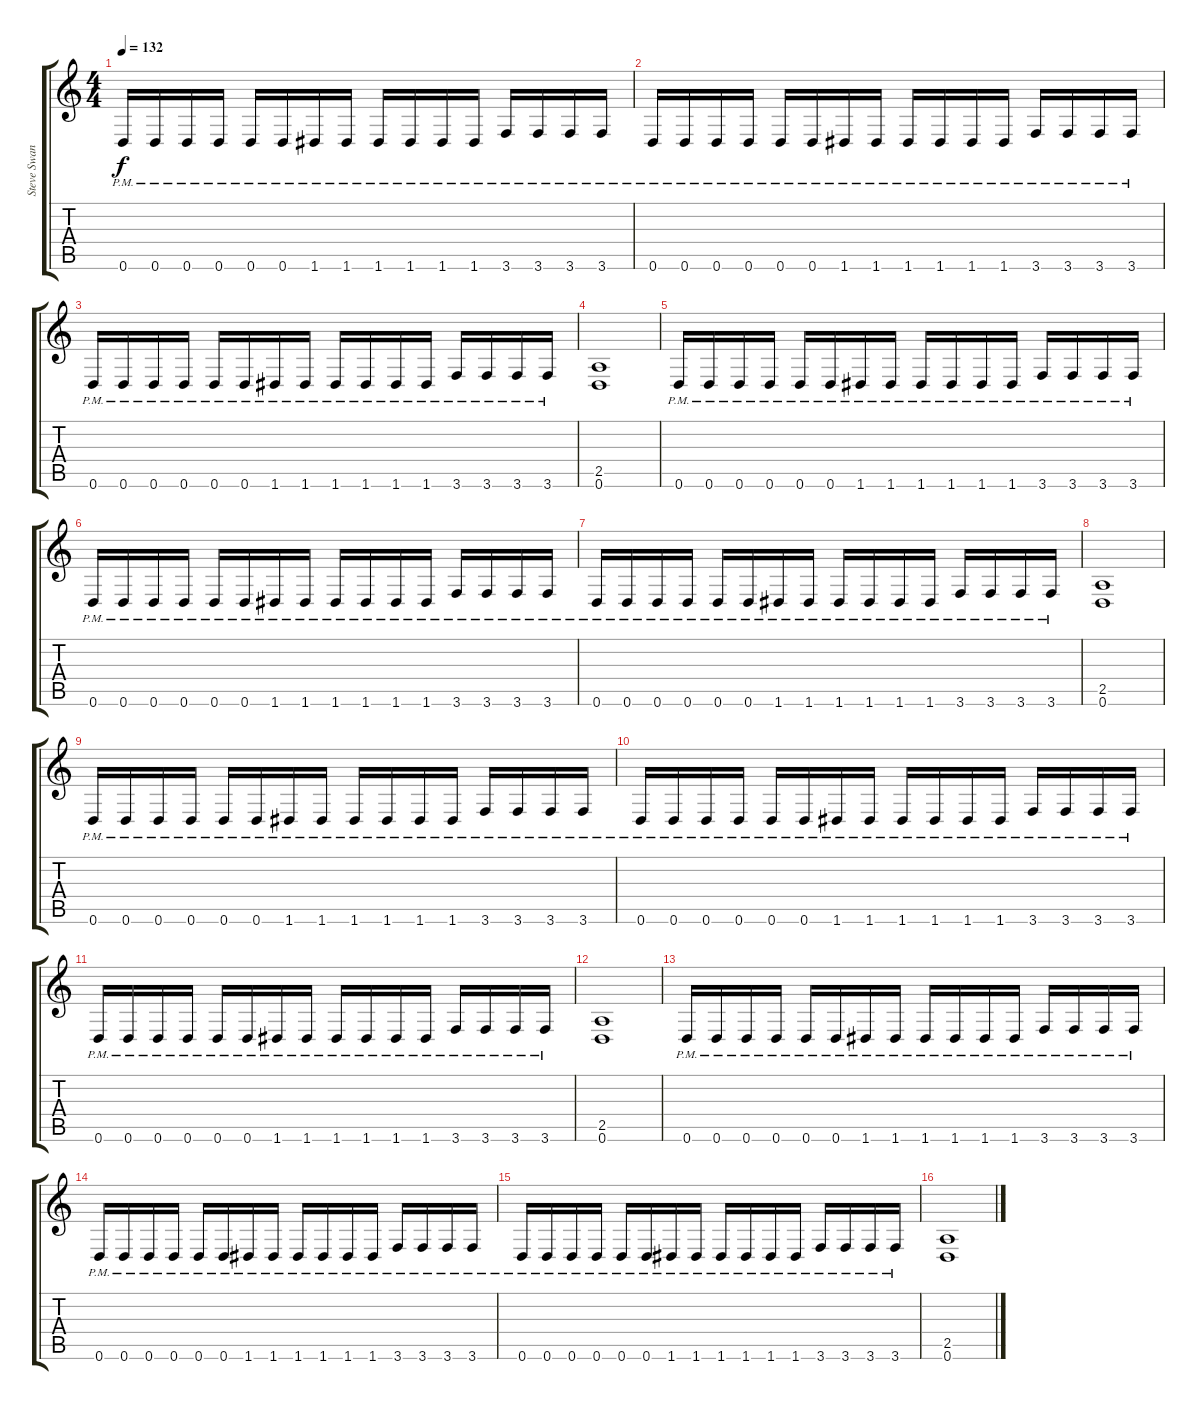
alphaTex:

\track ("Steve Swanson (Rythm Guitar+Solo)" "Steve Swan") {instrument overdrivenguitar}
\staff {score tabs}
\tuning (D4 A3 F3 C3 G2 D2) {hide}
\ts (4 4)
\tempo 132
\clef g2
\ks c
0.6{pm}.16{dy f} 0.6{pm}.16 0.6{pm}.16 0.6{pm}.16 0.6{pm}.16 0.6{pm}.16 1.6{pm}.16 1.6{pm}.16 1.6{pm}.16 1.6{pm}.16 1.6{pm}.16 1.6{pm}.16 3.6{pm}.16 3.6{pm}.16 3.6{pm}.16 3.6{pm}.16 |
0.6{pm}.16 0.6{pm}.16 0.6{pm}.16 0.6{pm}.16 0.6{pm}.16 0.6{pm}.16 1.6{pm}.16 1.6{pm}.16 1.6{pm}.16 1.6{pm}.16 1.6{pm}.16 1.6{pm}.16 3.6{pm}.16 3.6{pm}.16 3.6{pm}.16 3.6{pm}.16 |
0.6{pm}.16 0.6{pm}.16 0.6{pm}.16 0.6{pm}.16 0.6{pm}.16 0.6{pm}.16 1.6{pm}.16 1.6{pm}.16 1.6{pm}.16 1.6{pm}.16 1.6{pm}.16 1.6{pm}.16 3.6{pm}.16 3.6{pm}.16 3.6{pm}.16 3.6{pm}.16 |
(2.5 0.6).1 |
0.6{pm}.16 0.6{pm}.16 0.6{pm}.16 0.6{pm}.16 0.6{pm}.16 0.6{pm}.16 1.6{pm}.16 1.6{pm}.16 1.6{pm}.16 1.6{pm}.16 1.6{pm}.16 1.6{pm}.16 3.6{pm}.16 3.6{pm}.16 3.6{pm}.16 3.6{pm}.16 |
0.6{pm}.16 0.6{pm}.16 0.6{pm}.16 0.6{pm}.16 0.6{pm}.16 0.6{pm}.16 1.6{pm}.16 1.6{pm}.16 1.6{pm}.16 1.6{pm}.16 1.6{pm}.16 1.6{pm}.16 3.6{pm}.16 3.6{pm}.16 3.6{pm}.16 3.6{pm}.16 |
0.6{pm}.16 0.6{pm}.16 0.6{pm}.16 0.6{pm}.16 0.6{pm}.16 0.6{pm}.16 1.6{pm}.16 1.6{pm}.16 1.6{pm}.16 1.6{pm}.16 1.6{pm}.16 1.6{pm}.16 3.6{pm}.16 3.6{pm}.16 3.6{pm}.16 3.6{pm}.16 |
(2.5 0.6).1 |
0.6{pm}.16 0.6{pm}.16 0.6{pm}.16 0.6{pm}.16 0.6{pm}.16 0.6{pm}.16 1.6{pm}.16 1.6{pm}.16 1.6{pm}.16 1.6{pm}.16 1.6{pm}.16 1.6{pm}.16 3.6{pm}.16 3.6{pm}.16 3.6{pm}.16 3.6{pm}.16 |
0.6{pm}.16 0.6{pm}.16 0.6{pm}.16 0.6{pm}.16 0.6{pm}.16 0.6{pm}.16 1.6{pm}.16 1.6{pm}.16 1.6{pm}.16 1.6{pm}.16 1.6{pm}.16 1.6{pm}.16 3.6{pm}.16 3.6{pm}.16 3.6{pm}.16 3.6{pm}.16 |
0.6{pm}.16 0.6{pm}.16 0.6{pm}.16 0.6{pm}.16 0.6{pm}.16 0.6{pm}.16 1.6{pm}.16 1.6{pm}.16 1.6{pm}.16 1.6{pm}.16 1.6{pm}.16 1.6{pm}.16 3.6{pm}.16 3.6{pm}.16 3.6{pm}.16 3.6{pm}.16 |
(2.5 0.6).1 |
0.6{pm}.16 0.6{pm}.16 0.6{pm}.16 0.6{pm}.16 0.6{pm}.16 0.6{pm}.16 1.6{pm}.16 1.6{pm}.16 1.6{pm}.16 1.6{pm}.16 1.6{pm}.16 1.6{pm}.16 3.6{pm}.16 3.6{pm}.16 3.6{pm}.16 3.6{pm}.16 |
0.6{pm}.16 0.6{pm}.16 0.6{pm}.16 0.6{pm}.16 0.6{pm}.16 0.6{pm}.16 1.6{pm}.16 1.6{pm}.16 1.6{pm}.16 1.6{pm}.16 1.6{pm}.16 1.6{pm}.16 3.6{pm}.16 3.6{pm}.16 3.6{pm}.16 3.6{pm}.16 |
0.6{pm}.16 0.6{pm}.16 0.6{pm}.16 0.6{pm}.16 0.6{pm}.16 0.6{pm}.16 1.6{pm}.16 1.6{pm}.16 1.6{pm}.16 1.6{pm}.16 1.6{pm}.16 1.6{pm}.16 3.6{pm}.16 3.6{pm}.16 3.6{pm}.16 3.6{pm}.16 |
(2.5 0.6).1
